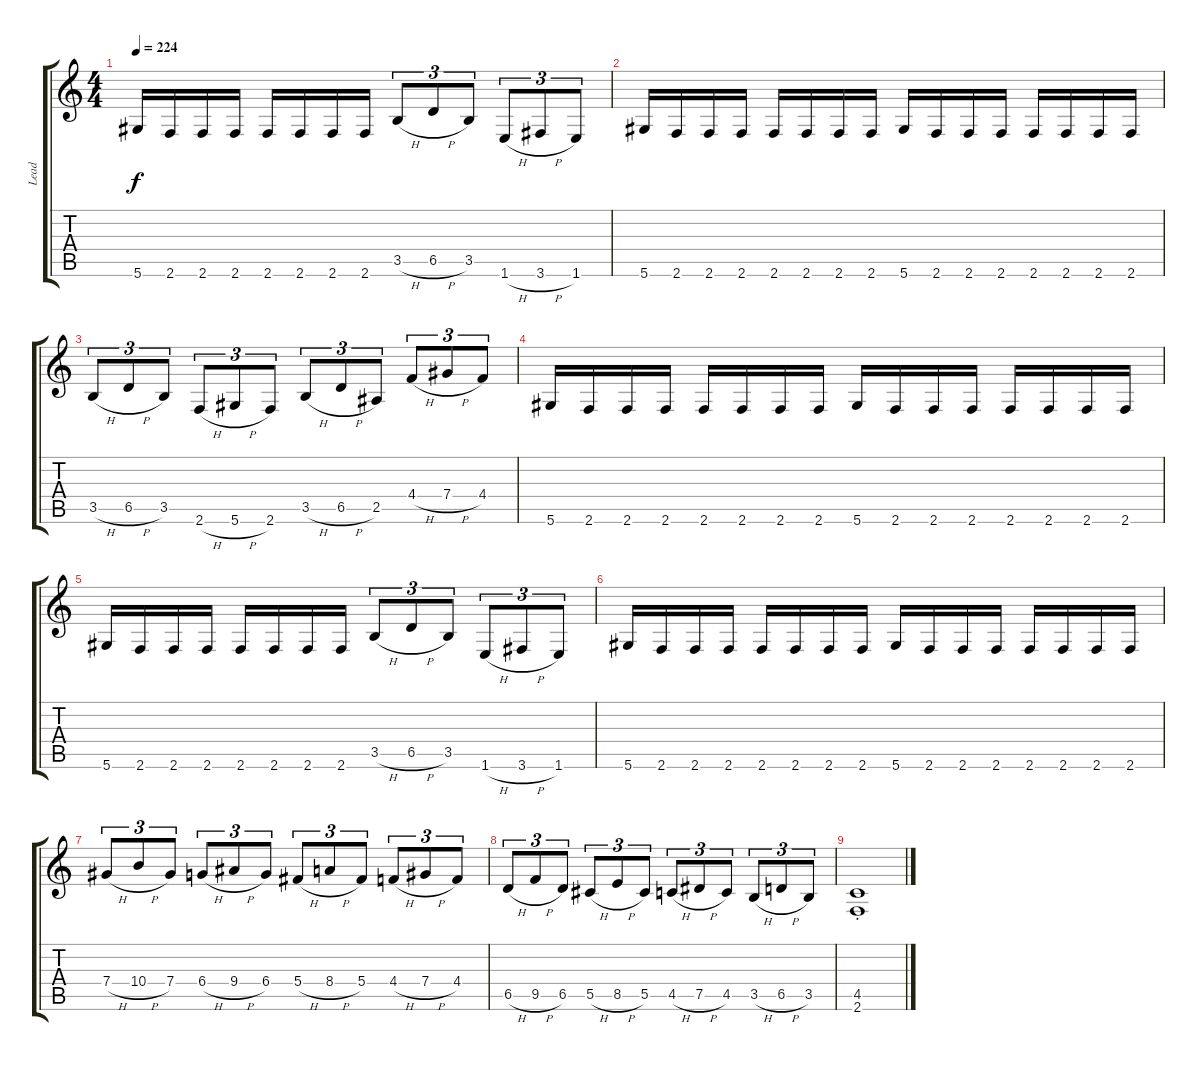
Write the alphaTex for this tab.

\track ("Lead" "Lead") {instrument distortionguitar}
\staff {score tabs}
\tuning (Eb4 Bb3 Gb3 Db3 Ab2 Eb2) {hide}
\ts (4 4)
\tempo 224
\clef g2
\ks c
5.6.16{dy f} 2.6.16 2.6.16 2.6.16 2.6.16 2.6.16 2.6.16 2.6.16 3.5{h}.8{tu (3 2)} 6.5{h}.8{tu (3 2)} 3.5.8{tu (3 2)} 1.6{h}.8{tu (3 2)} 3.6{h}.8{tu (3 2)} 1.6.8{tu (3 2)} |
5.6.16 2.6.16 2.6.16 2.6.16 2.6.16 2.6.16 2.6.16 2.6.16 5.6.16 2.6.16 2.6.16 2.6.16 2.6.16 2.6.16 2.6.16 2.6.16 |
3.5{h}.8{tu (3 2)} 6.5{h}.8{tu (3 2)} 3.5.8{tu (3 2)} 2.6{h}.8{tu (3 2)} 5.6{h}.8{tu (3 2)} 2.6.8{tu (3 2)} 3.5{h}.8{tu (3 2)} 6.5{h}.8{tu (3 2)} 2.5.8{tu (3 2)} 4.4{h}.8{tu (3 2)} 7.4{h}.8{tu (3 2)} 4.4.8{tu (3 2)} |
5.6.16 2.6.16 2.6.16 2.6.16 2.6.16 2.6.16 2.6.16 2.6.16 5.6.16 2.6.16 2.6.16 2.6.16 2.6.16 2.6.16 2.6.16 2.6.16 |
5.6.16 2.6.16 2.6.16 2.6.16 2.6.16 2.6.16 2.6.16 2.6.16 3.5{h}.8{tu (3 2)} 6.5{h}.8{tu (3 2)} 3.5.8{tu (3 2)} 1.6{h}.8{tu (3 2)} 3.6{h}.8{tu (3 2)} 1.6.8{tu (3 2)} |
5.6.16 2.6.16 2.6.16 2.6.16 2.6.16 2.6.16 2.6.16 2.6.16 5.6.16 2.6.16 2.6.16 2.6.16 2.6.16 2.6.16 2.6.16 2.6.16 |
7.4{h}.8{tu (3 2)} 10.4{h}.8{tu (3 2)} 7.4.8{tu (3 2)} 6.4{h}.8{tu (3 2)} 9.4{h}.8{tu (3 2)} 6.4.8{tu (3 2)} 5.4{h}.8{tu (3 2)} 8.4{h}.8{tu (3 2)} 5.4.8{tu (3 2)} 4.4{h}.8{tu (3 2)} 7.4{h}.8{tu (3 2)} 4.4.8{tu (3 2)} |
6.5{h}.8{tu (3 2)} 9.5{h}.8{tu (3 2)} 6.5.8{tu (3 2)} 5.5{h}.8{tu (3 2)} 8.5{h}.8{tu (3 2)} 5.5.8{tu (3 2)} 4.5{h}.8{tu (3 2)} 7.5{h}.8{tu (3 2)} 4.5.8{tu (3 2)} 3.5{h}.8{tu (3 2)} 6.5{h}.8{tu (3 2)} 3.5.8{tu (3 2)} |
(4.5{st} 2.6{st}).1
